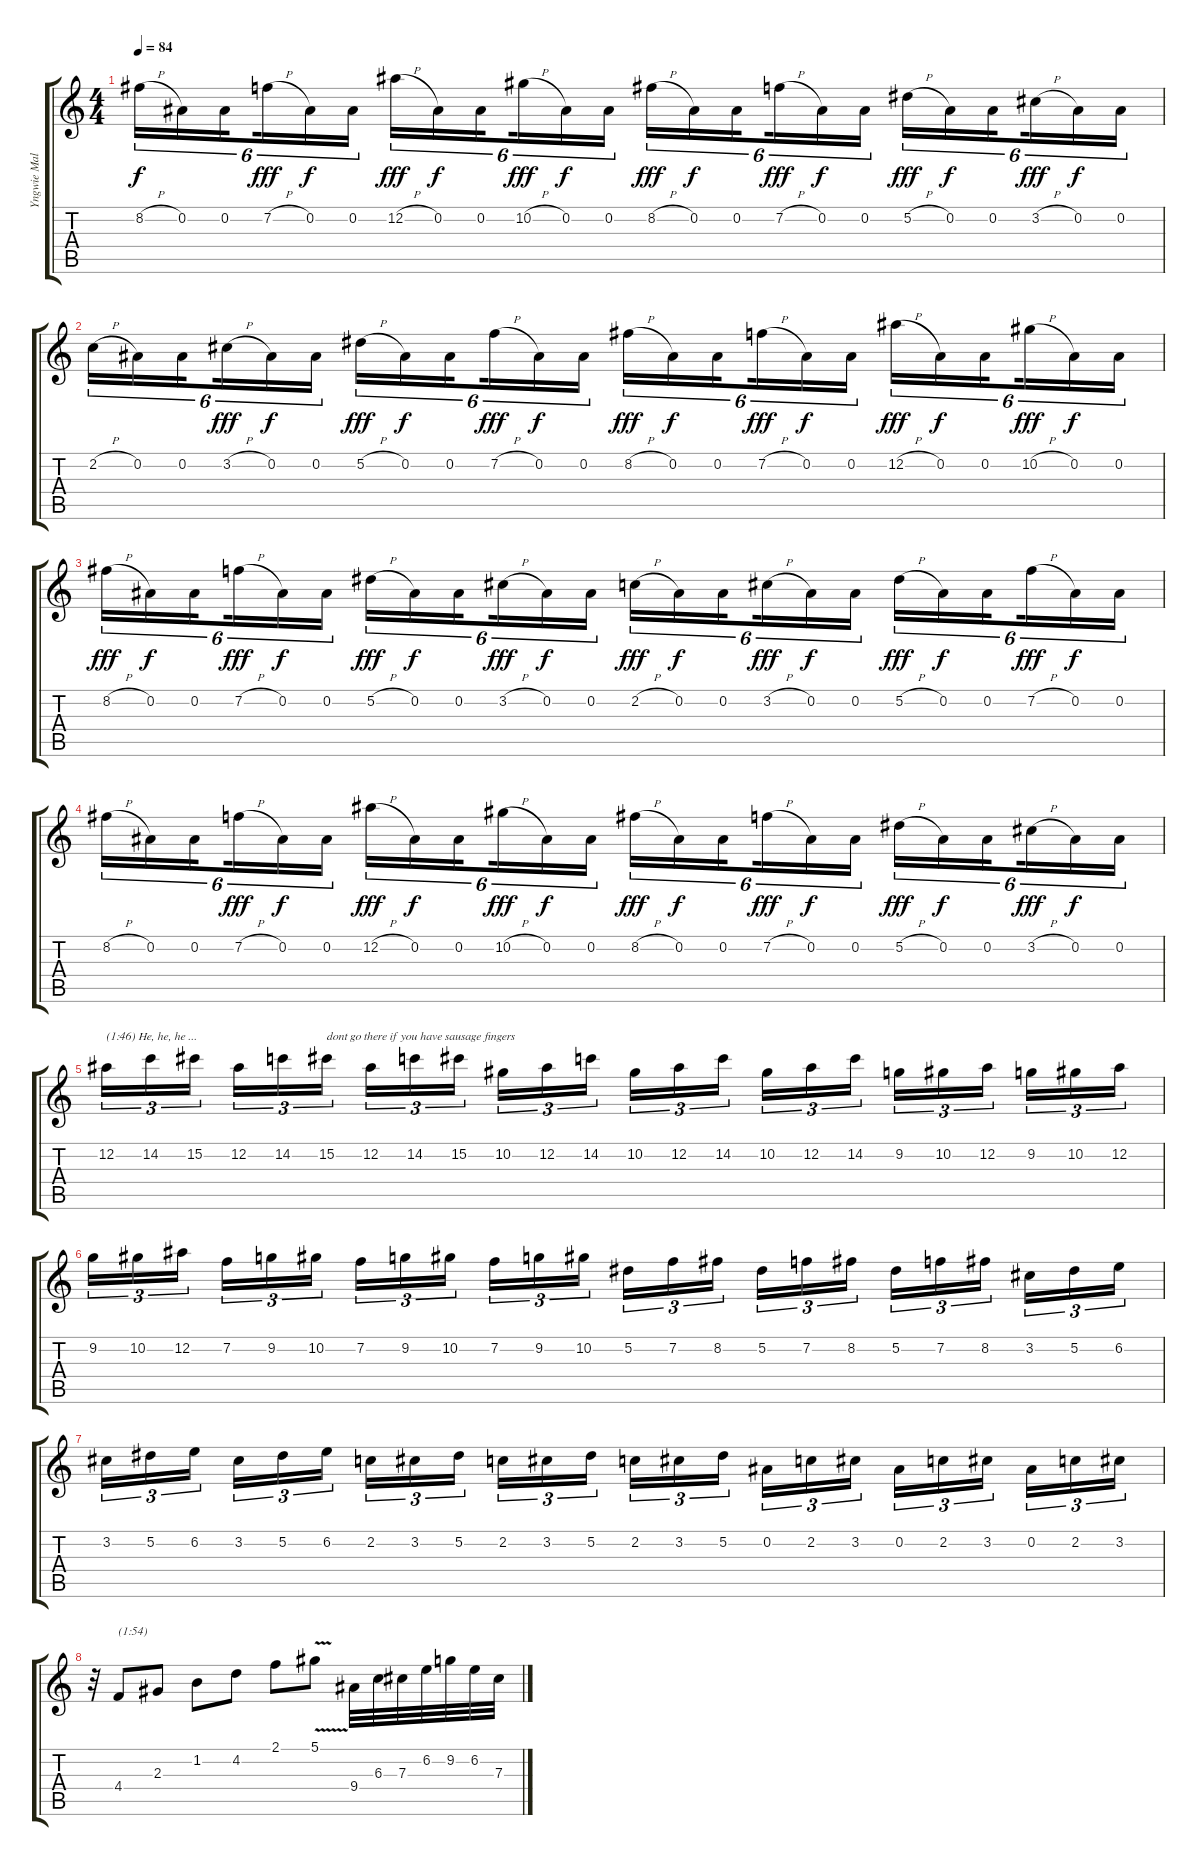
\track ("Yngwie Malmsteen" "Yngwie Mal") {instrument acousticguitarsteel}
\staff {score tabs}
\tuning (Eb4 Bb3 Gb3 Db3 Ab2 Eb2) {hide}
\ts (4 4)
\tempo 84
\clef g2
\ks c
8.2{h}.16{tu (6 4) dy f} 0.2.16{tu (6 4)} 0.2.16{tu (6 4) beam splitsecondary} 7.2{h}.16{tu (6 4) dy fff} 0.2.16{tu (6 4) dy f} 0.2.16{tu (6 4)} 12.2{h}.16{tu (6 4) dy fff} 0.2.16{tu (6 4) dy f} 0.2.16{tu (6 4) beam splitsecondary} 10.2{h}.16{tu (6 4) dy fff} 0.2.16{tu (6 4) dy f} 0.2.16{tu (6 4)} 8.2{h}.16{tu (6 4) dy fff} 0.2.16{tu (6 4) dy f} 0.2.16{tu (6 4) beam splitsecondary} 7.2{h}.16{tu (6 4) dy fff} 0.2.16{tu (6 4) dy f} 0.2.16{tu (6 4)} 5.2{h}.16{tu (6 4) dy fff} 0.2.16{tu (6 4) dy f} 0.2.16{tu (6 4) beam splitsecondary} 3.2{h}.16{tu (6 4) dy fff} 0.2.16{tu (6 4) dy f} 0.2.16{tu (6 4)} |
2.2{h}.16{tu (6 4)} 0.2.16{tu (6 4)} 0.2.16{tu (6 4) beam splitsecondary} 3.2{h}.16{tu (6 4) dy fff} 0.2.16{tu (6 4) dy f} 0.2.16{tu (6 4)} 5.2{h}.16{tu (6 4) dy fff} 0.2.16{tu (6 4) dy f} 0.2.16{tu (6 4) beam splitsecondary} 7.2{h}.16{tu (6 4) dy fff} 0.2.16{tu (6 4) dy f} 0.2.16{tu (6 4)} 8.2{h}.16{tu (6 4) dy fff} 0.2.16{tu (6 4) dy f} 0.2.16{tu (6 4) beam splitsecondary} 7.2{h}.16{tu (6 4) dy fff} 0.2.16{tu (6 4) dy f} 0.2.16{tu (6 4)} 12.2{h}.16{tu (6 4) dy fff} 0.2.16{tu (6 4) dy f} 0.2.16{tu (6 4) beam splitsecondary} 10.2{h}.16{tu (6 4) dy fff} 0.2.16{tu (6 4) dy f} 0.2.16{tu (6 4)} |
8.2{h}.16{tu (6 4) dy fff} 0.2.16{tu (6 4) dy f} 0.2.16{tu (6 4) beam splitsecondary} 7.2{h}.16{tu (6 4) dy fff} 0.2.16{tu (6 4) dy f} 0.2.16{tu (6 4)} 5.2{h}.16{tu (6 4) dy fff} 0.2.16{tu (6 4) dy f} 0.2.16{tu (6 4) beam splitsecondary} 3.2{h}.16{tu (6 4) dy fff} 0.2.16{tu (6 4) dy f} 0.2.16{tu (6 4)} 2.2{h}.16{tu (6 4) dy fff} 0.2.16{tu (6 4) dy f} 0.2.16{tu (6 4) beam splitsecondary} 3.2{h}.16{tu (6 4) dy fff} 0.2.16{tu (6 4) dy f} 0.2.16{tu (6 4)} 5.2{h}.16{tu (6 4) dy fff} 0.2.16{tu (6 4) dy f} 0.2.16{tu (6 4) beam splitsecondary} 7.2{h}.16{tu (6 4) dy fff} 0.2.16{tu (6 4) dy f} 0.2.16{tu (6 4)} |
8.2{h}.16{tu (6 4)} 0.2.16{tu (6 4)} 0.2.16{tu (6 4) beam splitsecondary} 7.2{h}.16{tu (6 4) dy fff} 0.2.16{tu (6 4) dy f} 0.2.16{tu (6 4)} 12.2{h}.16{tu (6 4) dy fff} 0.2.16{tu (6 4) dy f} 0.2.16{tu (6 4) beam splitsecondary} 10.2{h}.16{tu (6 4) dy fff} 0.2.16{tu (6 4) dy f} 0.2.16{tu (6 4)} 8.2{h}.16{tu (6 4) dy fff} 0.2.16{tu (6 4) dy f} 0.2.16{tu (6 4) beam splitsecondary} 7.2{h}.16{tu (6 4) dy fff} 0.2.16{tu (6 4) dy f} 0.2.16{tu (6 4)} 5.2{h}.16{tu (6 4) dy fff} 0.2.16{tu (6 4) dy f} 0.2.16{tu (6 4) beam splitsecondary} 3.2{h}.16{tu (6 4) dy fff} 0.2.16{tu (6 4) dy f} 0.2.16{tu (6 4)} |
12.2.16{tu (3 2) txt "(1:46) He, he, he ... " volume 9} 14.2.16{tu (3 2)} 15.2.16{tu (3 2) beam splitsecondary} 12.2.16{tu (3 2)} 14.2.16{tu (3 2)} 15.2.16{tu (3 2) txt "dont go there if you have sausage fingers"} 12.2.16{tu (3 2)} 14.2.16{tu (3 2)} 15.2.16{tu (3 2) beam splitsecondary} 10.2.16{tu (3 2)} 12.2.16{tu (3 2)} 14.2.16{tu (3 2)} 10.2.16{tu (3 2)} 12.2.16{tu (3 2)} 14.2.16{tu (3 2) beam splitsecondary} 10.2.16{tu (3 2)} 12.2.16{tu (3 2)} 14.2.16{tu (3 2)} 9.2.16{tu (3 2)} 10.2.16{tu (3 2)} 12.2.16{tu (3 2) beam splitsecondary} 9.2.16{tu (3 2)} 10.2.16{tu (3 2)} 12.2.16{tu (3 2)} |
9.2.16{tu (3 2)} 10.2.16{tu (3 2)} 12.2.16{tu (3 2) beam splitsecondary} 7.2.16{tu (3 2)} 9.2.16{tu (3 2)} 10.2.16{tu (3 2)} 7.2.16{tu (3 2)} 9.2.16{tu (3 2)} 10.2.16{tu (3 2) beam splitsecondary} 7.2.16{tu (3 2)} 9.2.16{tu (3 2)} 10.2.16{tu (3 2)} 5.2.16{tu (3 2)} 7.2.16{tu (3 2)} 8.2.16{tu (3 2) beam splitsecondary} 5.2.16{tu (3 2)} 7.2.16{tu (3 2)} 8.2.16{tu (3 2)} 5.2.16{tu (3 2)} 7.2.16{tu (3 2)} 8.2.16{tu (3 2) beam splitsecondary} 3.2.16{tu (3 2)} 5.2.16{tu (3 2)} 6.2.16{tu (3 2)} |
3.2.16{tu (3 2)} 5.2.16{tu (3 2)} 6.2.16{tu (3 2) beam splitsecondary} 3.2.16{tu (3 2)} 5.2.16{tu (3 2)} 6.2.16{tu (3 2)} 2.2.16{tu (3 2)} 3.2.16{tu (3 2)} 5.2.16{tu (3 2) beam splitsecondary} 2.2.16{tu (3 2)} 3.2.16{tu (3 2)} 5.2.16{tu (3 2)} 2.2.16{tu (3 2)} 3.2.16{tu (3 2)} 5.2.16{tu (3 2) beam splitsecondary} 0.2.16{tu (3 2)} 2.2.16{tu (3 2)} 3.2.16{tu (3 2)} 0.2.16{tu (3 2)} 2.2.16{tu (3 2)} 3.2.16{tu (3 2) beam splitsecondary} 0.2.16{tu (3 2)} 2.2.16{tu (3 2)} 3.2.16{tu (3 2)} |
r.32 4.4.8{txt "(1:54)"} 2.3.8 1.2.8 4.2.8 2.1.8 5.1{v}.8 9.4.32 6.3.32 7.3.32 6.2.32 9.2.32 6.2.32 7.3.32
